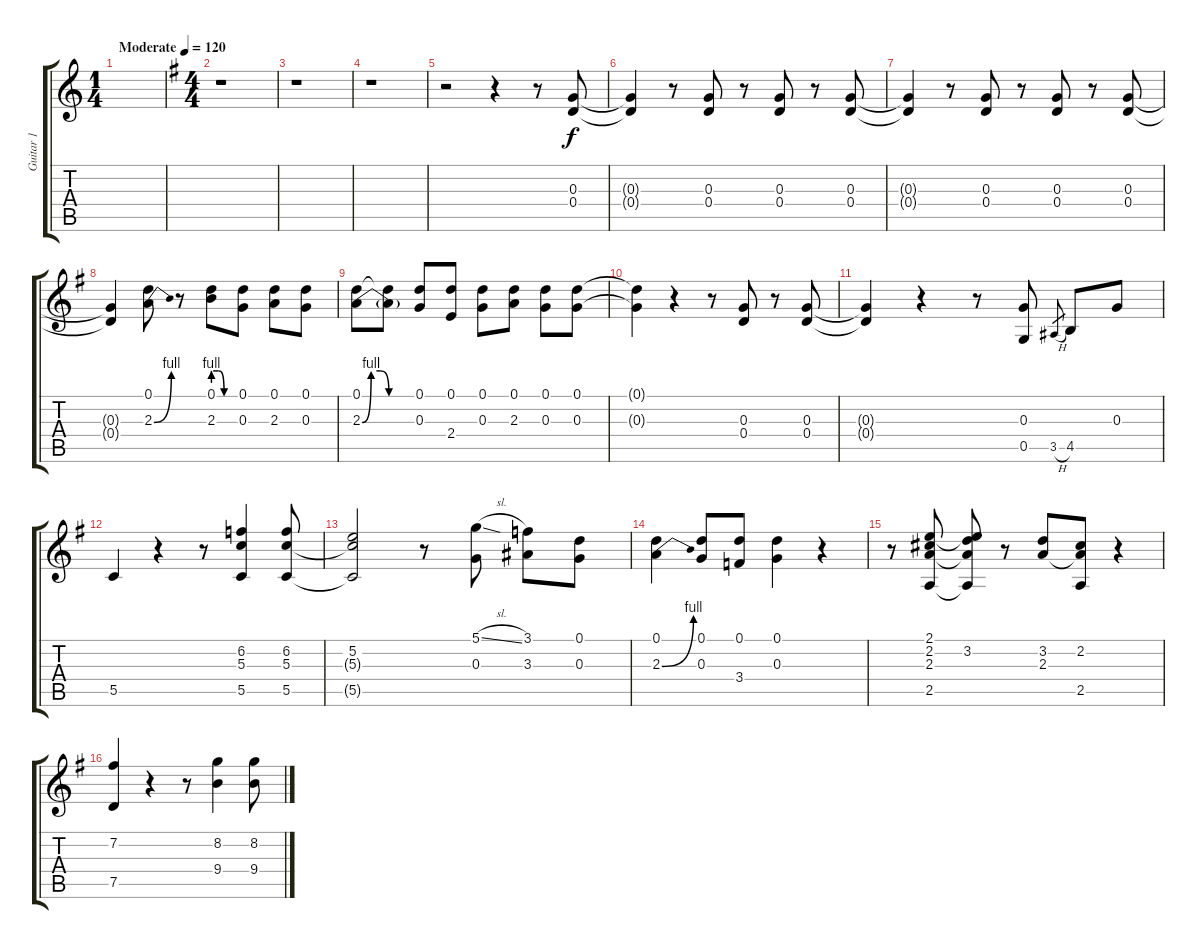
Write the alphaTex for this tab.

\track ("Guitar 1" "Guitar 1") {instrument distortionguitar}
\staff {score tabs}
\tuning (D4 B3 G3 D3 G2 D2) {hide}
\ts (1 4)
\tempo (120 "Moderate")
\clef g2
\ks c
|
\ts (4 4)
\ks g
r.1 |
r.1 |
r.1 |
r.2 r.4 r.8 (0.3 0.4).8 |
(0.3{t} 0.4{t}).4 r.8 (0.3 0.4).8 r.8 (0.3 0.4).8 r.8 (0.3 0.4).8 |
(0.3{t} 0.4{t}).4 r.8 (0.3 0.4).8 r.8 (0.3 0.4).8 r.8 (0.3 0.4).8 |
(0.3{t} 0.4{t}).4 (0.1 2.3{be (bend 0 0 60 4)}).8 r.8 (0.1 2.3{be (custom 0 4 15 4 30 0 60 0)}).8 (0.1 0.3).8 (0.1 2.3).8 (0.1 0.3).8 |
(0.1 2.3{be (custom 0 0 10 4 20 4 30 0 60 0)}).8 (0.1{t} 2.3{t}).8 (0.1 0.3).8 (0.1 2.4).8 (0.1 0.3).8 (0.1 2.3).8 (0.1 0.3).8 (0.1 0.3).8 |
(0.1{t} 0.3{t}).4 r.4 r.8 (0.3 0.4).8 r.8 (0.3 0.4).8 |
(0.3{t} 0.4{t}).4 r.4 r.8 (0.3 0.5).8 3.5{h}.8{gr} 4.5.8 0.3.8 |
5.5.4 r.4 r.8 (6.2 5.3 5.5).4 (6.2 5.3 5.5).8 |
(5.2 5.3{t} 5.5{t}).2 r.8 (5.1{sl} 0.3).8 (3.1 3.3).8 (0.1 0.3).8 |
(0.1 2.3{be (bend 0 0 60 4)}).4 (0.1 0.3).8 (0.1 3.4).8 (0.1 0.3).4 r.4 |
r.8 (2.1 2.2 2.3 2.5).8 (2.1{t} 3.2 2.3{t} 2.5{t}).8 r.8 (3.2 2.3).8 (2.2 2.3{t} 2.5).8 r.4 |
(7.2 7.5).4 r.4 r.8 (8.2 9.4).4 (8.2 9.4).8
